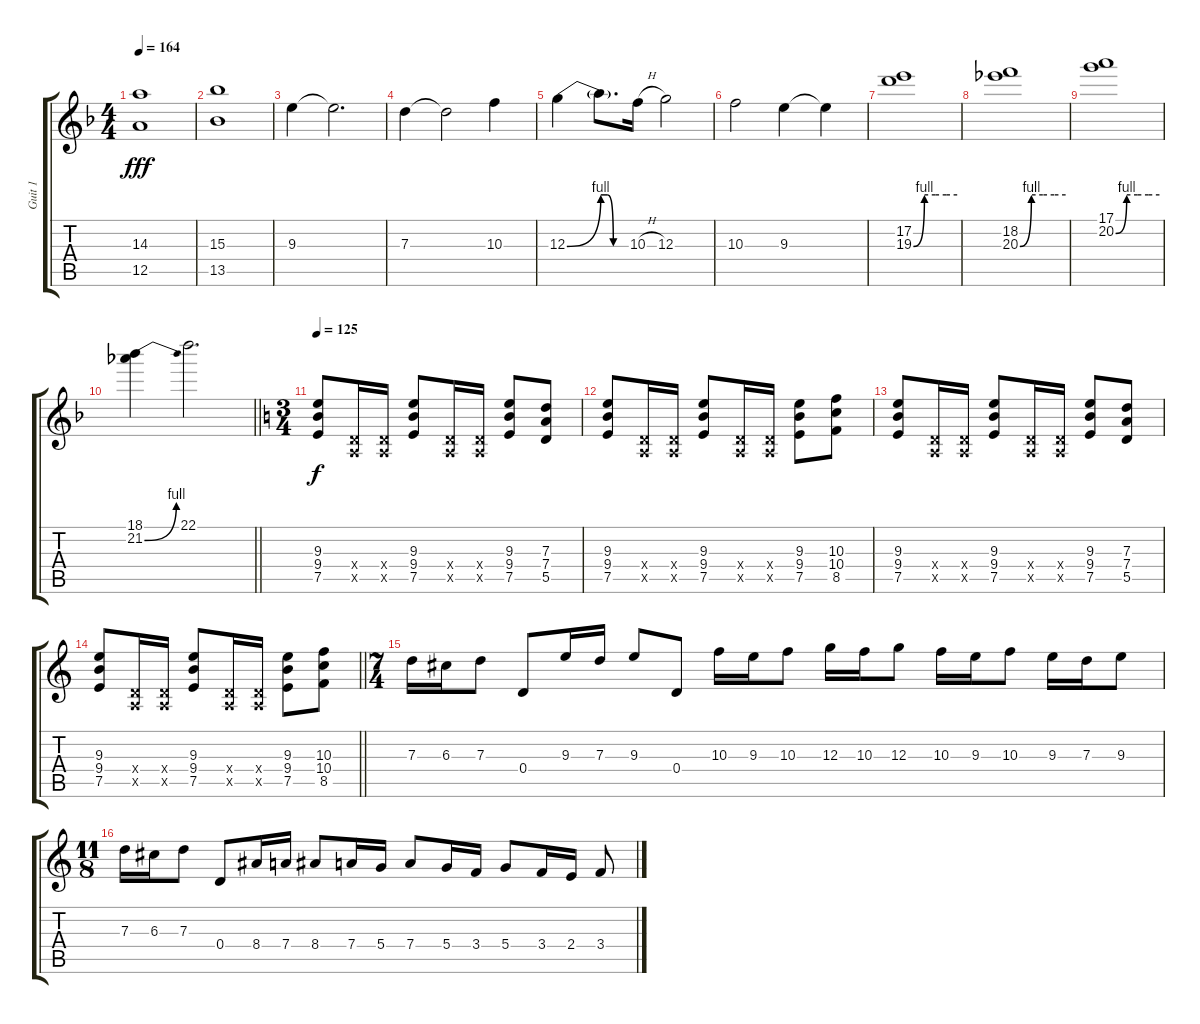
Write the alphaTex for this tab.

\track ("Guit 1" "Guit 1") {mute instrument distortionguitar}
\staff {score tabs}
\tuning (E4 B3 G3 D3 A2 E2) {hide}
\ts (4 4)
\tempo 164
\clef g2
\ks f
(14.3 12.5).1{dy fff} |
(15.3 13.5).1 |
9.3.4 9.3{t}.2{d} |
7.3.4 7.3{t}.2 10.3.4 |
12.3{be (bend 0 0 60 4)}.4 12.3{be (custom 0 4 15 4 30 0 60 0) t}.8{d} 10.3{h}.16 12.3.2 |
10.3.2 9.3.4 9.3{t}.4 |
(17.2 19.3{be (custom 0 0 15 4 30 4 45 4 60 4)}).1 |
(18.2 20.3{be (custom 0 0 15 4 30 4 45 4 60 4)}).1 |
(17.1 20.2{be (custom 0 0 15 4 30 4 45 4 60 4)}).1 |
\barLineRight lightlight
(18.1 21.2{be (bend 0 0 60 4)}).4 22.1.2{d} |
\ts (3 4)
\tempo 125
\ks c
(9.3 9.4 7.5).8{dy f} (0.4{x} 0.5{x}).16 (0.4{x} 0.5{x}).16 (9.3 9.4 7.5).8 (0.4{x} 0.5{x}).16 (0.4{x} 0.5{x}).16 (9.3 9.4 7.5).8 (7.3 7.4 5.5).8 |
(9.3 9.4 7.5).8 (0.4{x} 0.5{x}).16 (0.4{x} 0.5{x}).16 (9.3 9.4 7.5).8 (0.4{x} 0.5{x}).16 (0.4{x} 0.5{x}).16 (9.3 9.4 7.5).8 (10.3 10.4 8.5).8 |
(9.3 9.4 7.5).8 (0.4{x} 0.5{x}).16 (0.4{x} 0.5{x}).16 (9.3 9.4 7.5).8 (0.4{x} 0.5{x}).16 (0.4{x} 0.5{x}).16 (9.3 9.4 7.5).8 (7.3 7.4 5.5).8 |
\barLineRight lightlight
(9.3 9.4 7.5).8 (0.4{x} 0.5{x}).16 (0.4{x} 0.5{x}).16 (9.3 9.4 7.5).8 (0.4{x} 0.5{x}).16 (0.4{x} 0.5{x}).16 (9.3 9.4 7.5).8 (10.3 10.4 8.5).8 |
\ts (7 4)
7.3.16 6.3.16 7.3.8 0.4.8 9.3.16 7.3.16 9.3.8 0.4.8 10.3.16 9.3.16 10.3.8 12.3.16 10.3.16 12.3.8 10.3.16 9.3.16 10.3.8 9.3.16 7.3.16 9.3.8 |
\ts (11 8)
7.3.16 6.3.16 7.3.8 0.4.8 8.4.16 7.4.16 8.4.8 7.4.16 5.4.16 7.4.8 5.4.16 3.4.16 5.4.8 3.4.16 2.4.16 3.4.8
